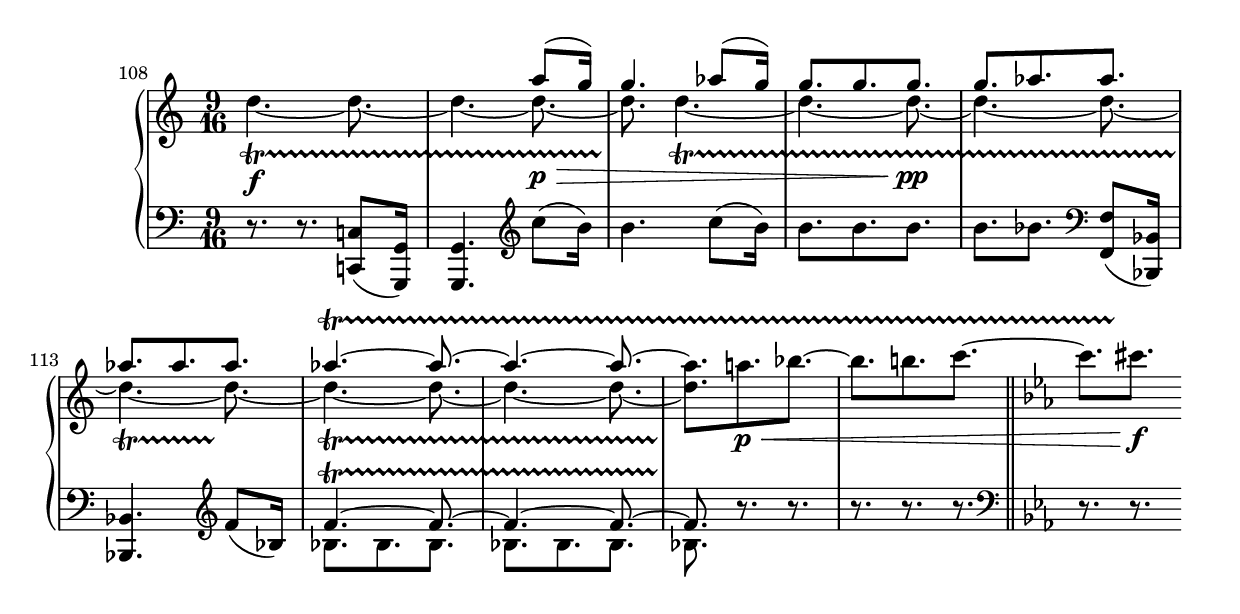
\version "2.11.38"
\include "english.ly"

% NR 1.5 Simultaneous notes

% L. v. Beethoven, Op. 111
% Piano sonata 32
% Movt II - Arietta - Adagio molto semplice e cantabile
% measures 108 - 118

\layout {
   \context {
      \Score
      \override SpacingSpanner #'base-shortest-duration = 
         #(ly:make-moment 1 18) 
      \override NonMusicalPaperColumn #'line-break-system-details =
         #'((alignment-offsets . (0 -12)))
   }
}

\new PianoStaff <<

   % RH
   \new Staff <<
      \clef treble
      \key c \major
      \time 9/16
      \set Score.currentBarNumber = #108

      % RH voice 1
      \new Voice {

         \voiceOne
         s4.
         s8.

         |

         s4.
         a''8 \p \> [ (
         g''16 ] )

         |

         g''4.
         af''8 [ (
         g''16 ] )

         |

         g''8. [
         g''8.
         g''8. \pp ]

         |

         g''8. [
         af''8.
         af''8. ]

         |

         af''8. [
         af''8.
         af''8. ]

         |

         af''4. \startTrillSpan
         ~
         af''8.
         ~

         |

         af''4.
         ~
         af''8.
         ~

         |

         \oneVoice
         <af'' d''>8. [
         a''8. \p \<
         bf''8. ]
         ~

         |

         bf''8. [
         b''8.
         c'''8. ]
         ~

         \bar "||"

         \key ef \major
         c'''8. [
         cs'''8. \f ] \stopTrillSpan 
         
      }

      % RH voice 2
      \new Voice {
         \voiceTwo
         \override Voice.TrillSpanner #'direction = #down
         d''4. \f \startTrillSpan
         ~
         d''8.
         ~

         |

         d''4.
         ~
         d''8.
         ~

         |

         d''8. \stopTrillSpan
         d''4. \startTrillSpan
         ~

         |

         d''4.
         ~
         d''8.
         ~

         |

         d''4.
         ~
         d''8.
         ~

         |

         d''4.
         ~
         d''8. \stopTrillSpan
         ~

         |

         d''4. \startTrillSpan
         ~
         d''8.
         ~

         |

         d''4.
         ~
         d''8.
         ~

         |

         \once \override NoteColumn #'ignore-collision = ##t
         \once \override NoteHead #'transparent = ##t
         \once \override Dots #'transparent = ##t
         \once \override Stem #'transparent = ##t
         d''8. \stopTrillSpan
         s4.

         |

         s8.
         s8.

      }

   >>

   % LH staff
   \new Staff {
      \clef bass
      \key c \major
      \time 9/16
      
      r8.
      r8.
      <c! c,!>8 [ (
      <g, g,,>16 ] )

      |

      <g, g,,>4.
      \clef treble
      c''8 [ (
      b'16 ] )

      |

      b'4.
      c''8 [ (
      b'16 ] )

      |

      b'8. [
      b'8.
      b'8. ]

      |

      b'8. [
      bf'8. ]
      \clef bass
      <f f,>8 [ (
      <bf, bf,,>16 ] )

      |

      <bf, bf,,>4.
      \clef treble
      f'8 [ (
      bf16 ] )

      |

      <<

         \new Voice {
            \voiceOne
            \override Voice.TrillSpanner #'direction = #up
            f'4. \startTrillSpan
            ~
            f'8.
            ~

            |

            f'4.
            ~
            f'8.
            ~

            |

            f'8. \stopTrillSpan
         }

         \new Voice {
            \voiceTwo
            \override Voice.TrillSpanner #'direction = #down
            bf8. [
            bf8.
            bf8. ]

            |

            bf8. [
            bf8.
            bf8. ]

            |

            bf8.
         }

      >>

      \oneVoice
      r8.
      r8.

      |

      r8.
      r8.
      r8.
      \clef bass

      |

      \key ef \major
      r8.
      r8.
         
   }
   
>>
